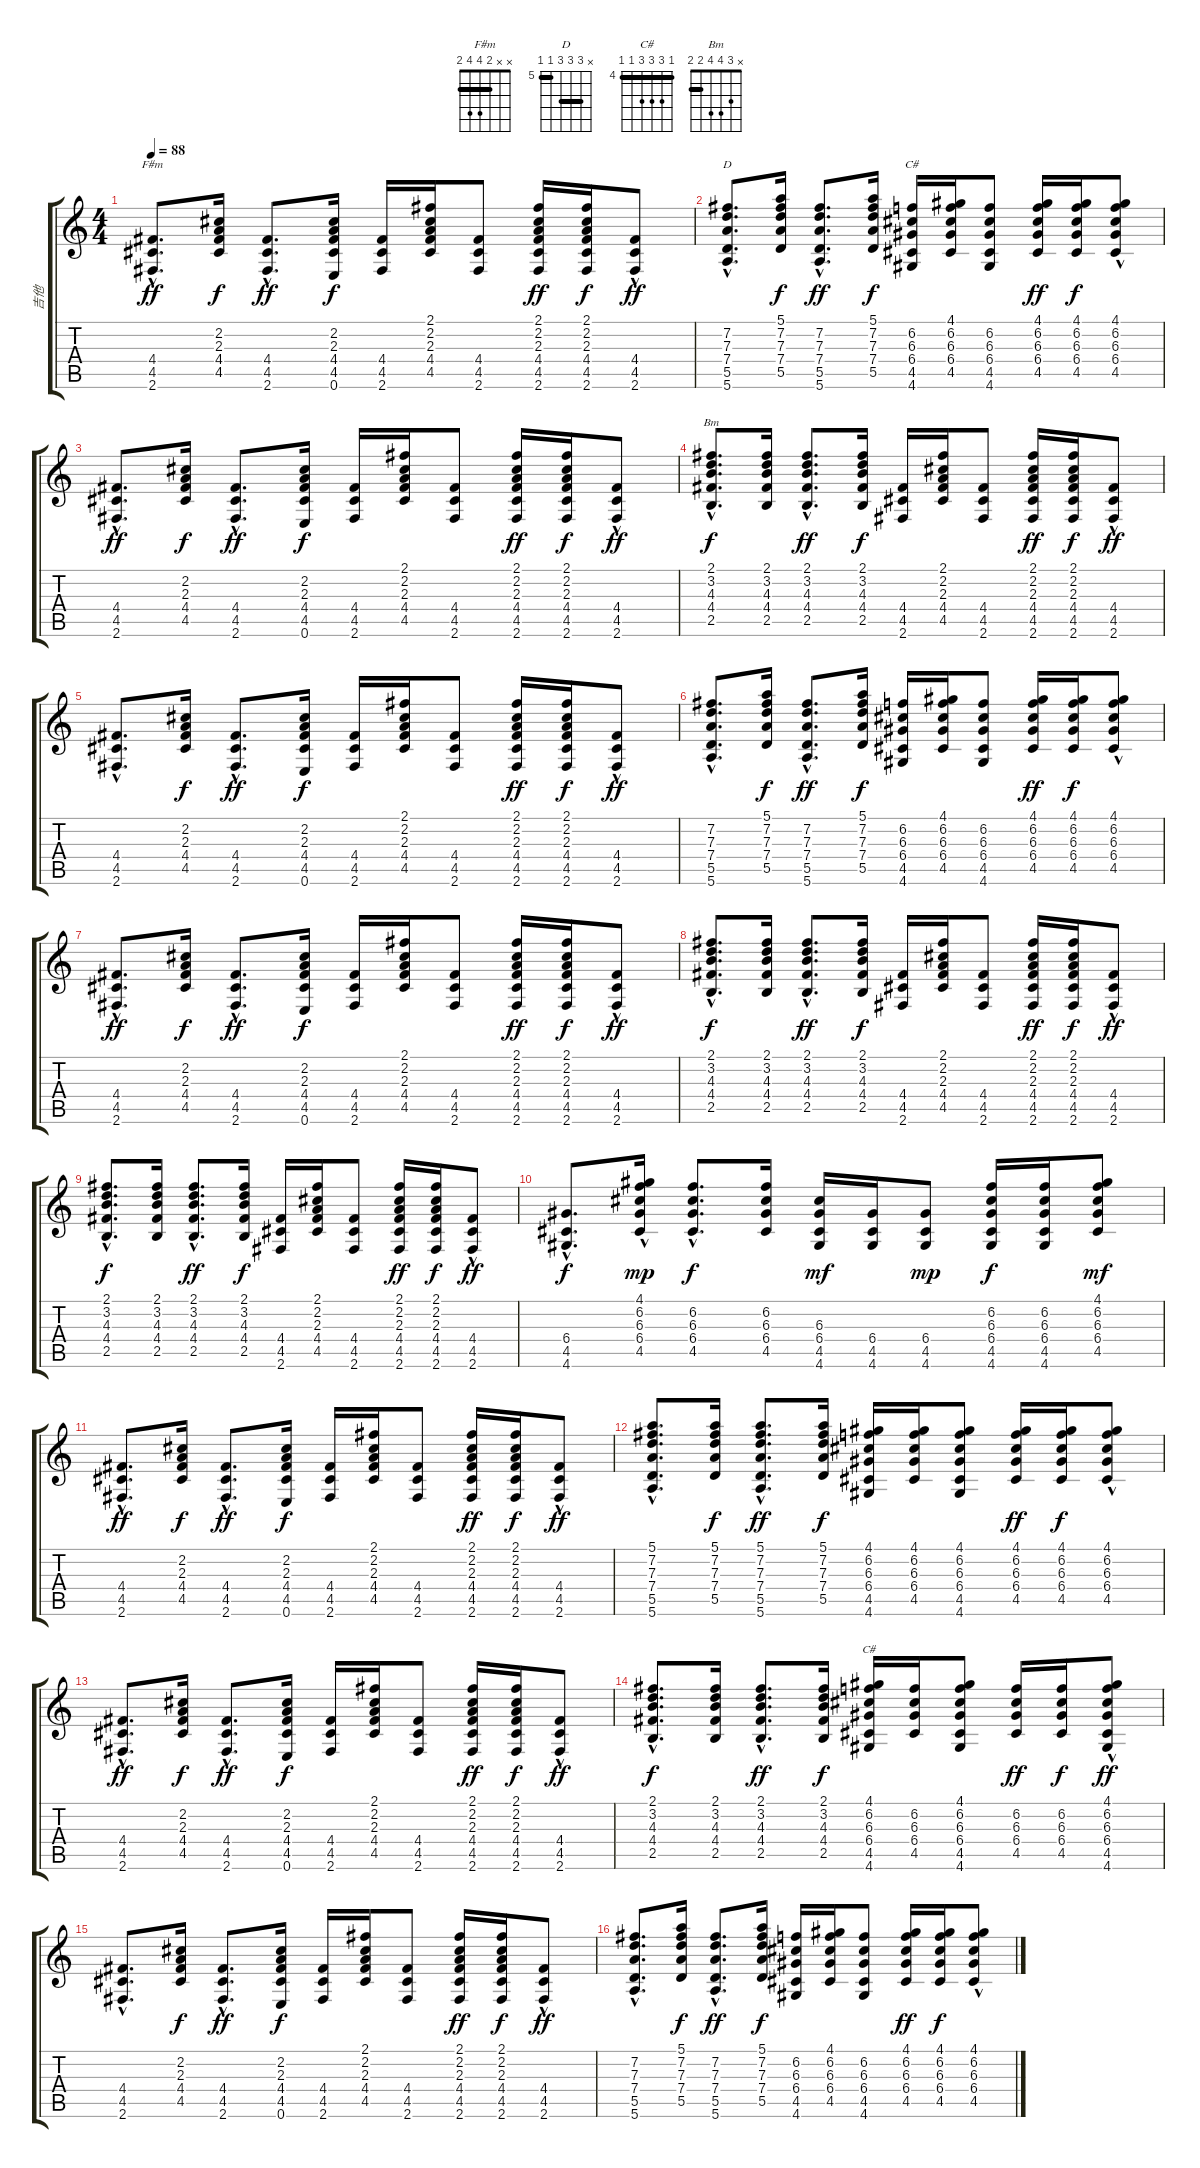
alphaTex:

\track ("吉他" "吉他") {instrument distortionguitar}
\staff {score tabs}
\tuning (E4 B3 G3 D3 A2 E2) {hide}
\chord ("F#m" x x 2 4 4 2) {barre 2}
\chord ("D" x 7 7 7 5 5) {firstfret 5 barre (5 7)}
\chord ("C#" x 6 6 6 4 4) {firstfret 4 barre (4 6)}
\chord ("Bm" x 3 4 4 2 2) {barre 2}
\chord ("C#" 4 6 6 6 4 4) {firstfret 4 barre 4}
\ts (4 4)
\tempo 88
\clef g2
\ks c
(4.4{hac} 4.5{hac} 2.6{hac}).8{d ch "F#m" dy ff} (2.2 2.3 4.4 4.5).16{dy f} (4.4{hac} 4.5 2.6).8{d dy ff} (2.2 2.3 4.4 4.5 0.6).16{dy f} (4.4 4.5 2.6).16 (2.1 2.2 2.3 4.4 4.5).16 (4.4 4.5 2.6).8 (2.1 2.2 2.3 4.4 4.5 2.6).16{dy ff} (2.1 2.2 2.3 4.4 4.5 2.6).16{dy f} (4.4 4.5{hac} 2.6).8{dy ff} |
(7.2{hac} 7.3{hac} 7.4{hac} 5.5{hac} 5.6{hac}).8{d ch "D"} (5.1 7.2 7.3 7.4 5.5).16{dy f} (7.2{hac} 7.3{hac} 7.4{hac} 5.5 5.6).8{d dy ff} (5.1 7.2 7.3 7.4 5.5).16{dy f} (6.2 6.3 6.4 4.5 4.6).16{ch "C#"} (4.1 6.2 6.3 6.4 4.5).16 (6.2 6.3 6.4 4.5 4.6).8 (4.1 6.2 6.3 6.4 4.5).16{dy ff} (4.1 6.2 6.3 6.4 4.5).16{dy f} (4.1 6.2 6.3 6.4 4.5{hac}).8 |
(4.4{hac} 4.5{hac} 2.6{hac}).8{d dy ff} (2.2 2.3 4.4 4.5).16{dy f} (4.4{hac} 4.5 2.6).8{d dy ff} (2.2 2.3 4.4 4.5 0.6).16{dy f} (4.4 4.5 2.6).16 (2.1 2.2 2.3 4.4 4.5).16 (4.4 4.5 2.6).8 (2.1 2.2 2.3 4.4 4.5 2.6).16{dy ff} (2.1 2.2 2.3 4.4 4.5 2.6).16{dy f} (4.4 4.5{hac} 2.6).8{dy ff} |
(2.1{hac} 3.2{hac} 4.3{hac} 4.4{hac} 2.5{hac}).8{d ch "Bm" dy f} (2.1 3.2 4.3 4.4 2.5).16 (2.1{hac} 3.2{hac} 4.3{hac} 4.4{hac} 2.5).8{d dy ff} (2.1 3.2 4.3 4.4 2.5).16{dy f} (4.4 4.5 2.6).16 (2.1 2.2 2.3 4.4 4.5).16 (4.4 4.5 2.6).8 (2.1 2.2 2.3 4.4 4.5 2.6).16{dy ff} (2.1 2.2 2.3 4.4 4.5 2.6).16{dy f} (4.4 4.5{hac} 2.6).8{dy ff} |
(4.4{hac} 4.5{hac} 2.6{hac}).8{d} (2.2 2.3 4.4 4.5).16{dy f} (4.4{hac} 4.5 2.6).8{d dy ff} (2.2 2.3 4.4 4.5 0.6).16{dy f} (4.4 4.5 2.6).16 (2.1 2.2 2.3 4.4 4.5).16 (4.4 4.5 2.6).8 (2.1 2.2 2.3 4.4 4.5 2.6).16{dy ff} (2.1 2.2 2.3 4.4 4.5 2.6).16{dy f} (4.4 4.5{hac} 2.6).8{dy ff} |
(7.2{hac} 7.3{hac} 7.4{hac} 5.5{hac} 5.6{hac}).8{d} (5.1 7.2 7.3 7.4 5.5).16{dy f} (7.2{hac} 7.3{hac} 7.4{hac} 5.5 5.6).8{d dy ff} (5.1 7.2 7.3 7.4 5.5).16{dy f} (6.2 6.3 6.4 4.5 4.6).16 (4.1 6.2 6.3 6.4 4.5).16 (6.2 6.3 6.4 4.5 4.6).8 (4.1 6.2 6.3 6.4 4.5).16{dy ff} (4.1 6.2 6.3 6.4 4.5).16{dy f} (4.1 6.2 6.3 6.4 4.5{hac}).8 |
(4.4{hac} 4.5{hac} 2.6{hac}).8{d dy ff} (2.2 2.3 4.4 4.5).16{dy f} (4.4{hac} 4.5 2.6).8{d dy ff} (2.2 2.3 4.4 4.5 0.6).16{dy f} (4.4 4.5 2.6).16 (2.1 2.2 2.3 4.4 4.5).16 (4.4 4.5 2.6).8 (2.1 2.2 2.3 4.4 4.5 2.6).16{dy ff} (2.1 2.2 2.3 4.4 4.5 2.6).16{dy f} (4.4 4.5{hac} 2.6).8{dy ff} |
(2.1{hac} 3.2{hac} 4.3{hac} 4.4{hac} 2.5{hac}).8{d dy f} (2.1 3.2 4.3 4.4 2.5).16 (2.1{hac} 3.2{hac} 4.3{hac} 4.4{hac} 2.5).8{d dy ff} (2.1 3.2 4.3 4.4 2.5).16{dy f} (4.4 4.5 2.6).16 (2.1 2.2 2.3 4.4 4.5).16 (4.4 4.5 2.6).8 (2.1 2.2 2.3 4.4 4.5 2.6).16{dy ff} (2.1 2.2 2.3 4.4 4.5 2.6).16{dy f} (4.4 4.5{hac} 2.6).8{dy ff} |
(2.1{hac} 3.2{hac} 4.3{hac} 4.4{hac} 2.5{hac}).8{d dy f} (2.1 3.2 4.3 4.4 2.5).16 (2.1{hac} 3.2{hac} 4.3{hac} 4.4{hac} 2.5).8{d dy ff} (2.1 3.2 4.3 4.4 2.5).16{dy f} (4.4 4.5 2.6).16 (2.1 2.2 2.3 4.4 4.5).16 (4.4 4.5 2.6).8 (2.1 2.2 2.3 4.4 4.5 2.6).16{dy ff} (2.1 2.2 2.3 4.4 4.5 2.6).16{dy f} (4.4 4.5{hac} 2.6).8{dy ff} |
(6.4{hac} 4.5{hac} 4.6{hac}).8{d dy f} (4.1 6.2 6.3 6.4 4.5{hac}).16{dy mp} (6.2{hac} 6.3{hac} 6.4{hac} 4.5).8{d dy f} (6.2 6.3 6.4 4.5).16 (6.3 6.4 4.5 4.6).16{dy mf} (6.4 4.5 4.6).16 (6.4 4.5 4.6).8{dy mp} (6.2 6.3 6.4 4.5 4.6).16{dy f} (6.2 6.3 6.4 4.5 4.6).16 (4.1 6.2 6.3 6.4 4.5).8{dy mf} |
(4.4{hac} 4.5{hac} 2.6{hac}).8{d dy ff} (2.2 2.3 4.4 4.5).16{dy f} (4.4{hac} 4.5 2.6).8{d dy ff} (2.2 2.3 4.4 4.5 0.6).16{dy f} (4.4 4.5 2.6).16 (2.1 2.2 2.3 4.4 4.5).16 (4.4 4.5 2.6).8 (2.1 2.2 2.3 4.4 4.5 2.6).16{dy ff} (2.1 2.2 2.3 4.4 4.5 2.6).16{dy f} (4.4 4.5{hac} 2.6).8{dy ff} |
(5.1{hac} 7.2{hac} 7.3{hac} 7.4{hac} 5.5{hac} 5.6{hac}).8{d} (5.1 7.2 7.3 7.4 5.5).16{dy f} (5.1{hac} 7.2{hac} 7.3{hac} 7.4{hac} 5.5 5.6).8{d dy ff} (5.1 7.2 7.3 7.4 5.5).16{dy f} (4.1 6.2 6.3 6.4 4.5 4.6).16 (4.1 6.2 6.3 6.4 4.5).16 (4.1 6.2 6.3 6.4 4.5 4.6).8 (4.1 6.2 6.3 6.4 4.5).16{dy ff} (4.1 6.2 6.3 6.4 4.5).16{dy f} (4.1 6.2 6.3 6.4 4.5{hac}).8 |
(4.4{hac} 4.5{hac} 2.6{hac}).8{d dy ff} (2.2 2.3 4.4 4.5).16{dy f} (4.4{hac} 4.5 2.6).8{d dy ff} (2.2 2.3 4.4 4.5 0.6).16{dy f} (4.4 4.5 2.6).16 (2.1 2.2 2.3 4.4 4.5).16 (4.4 4.5 2.6).8 (2.1 2.2 2.3 4.4 4.5 2.6).16{dy ff} (2.1 2.2 2.3 4.4 4.5 2.6).16{dy f} (4.4 4.5{hac} 2.6).8{dy ff} |
(2.1{hac} 3.2{hac} 4.3{hac} 4.4{hac} 2.5{hac}).8{d dy f} (2.1 3.2 4.3 4.4 2.5).16 (2.1{hac} 3.2{hac} 4.3{hac} 4.4{hac} 2.5).8{d dy ff} (2.1 3.2 4.3 4.4 2.5).16{dy f} (4.1 6.2 6.3 6.4 4.5 4.6).16{ch "C#"} (6.2 6.3 6.4 4.5).16 (4.1 6.2 6.3 6.4 4.5 4.6).8 (6.2 6.3 6.4 4.5).16{dy ff} (6.2 6.3 6.4 4.5).16{dy f} (4.1 6.2 6.3 6.4 4.5{hac} 4.6).8{dy ff} |
(4.4{hac} 4.5{hac} 2.6{hac}).8{d} (2.2 2.3 4.4 4.5).16{dy f} (4.4{hac} 4.5 2.6).8{d dy ff} (2.2 2.3 4.4 4.5 0.6).16{dy f} (4.4 4.5 2.6).16 (2.1 2.2 2.3 4.4 4.5).16 (4.4 4.5 2.6).8 (2.1 2.2 2.3 4.4 4.5 2.6).16{dy ff} (2.1 2.2 2.3 4.4 4.5 2.6).16{dy f} (4.4 4.5{hac} 2.6).8{dy ff} |
(7.2{hac} 7.3{hac} 7.4{hac} 5.5{hac} 5.6{hac}).8{d} (5.1 7.2 7.3 7.4 5.5).16{dy f} (7.2{hac} 7.3{hac} 7.4{hac} 5.5 5.6).8{d dy ff} (5.1 7.2 7.3 7.4 5.5).16{dy f} (6.2 6.3 6.4 4.5 4.6).16 (4.1 6.2 6.3 6.4 4.5).16 (6.2 6.3 6.4 4.5 4.6).8 (4.1 6.2 6.3 6.4 4.5).16{dy ff} (4.1 6.2 6.3 6.4 4.5).16{dy f} (4.1 6.2 6.3 6.4 4.5{hac}).8
